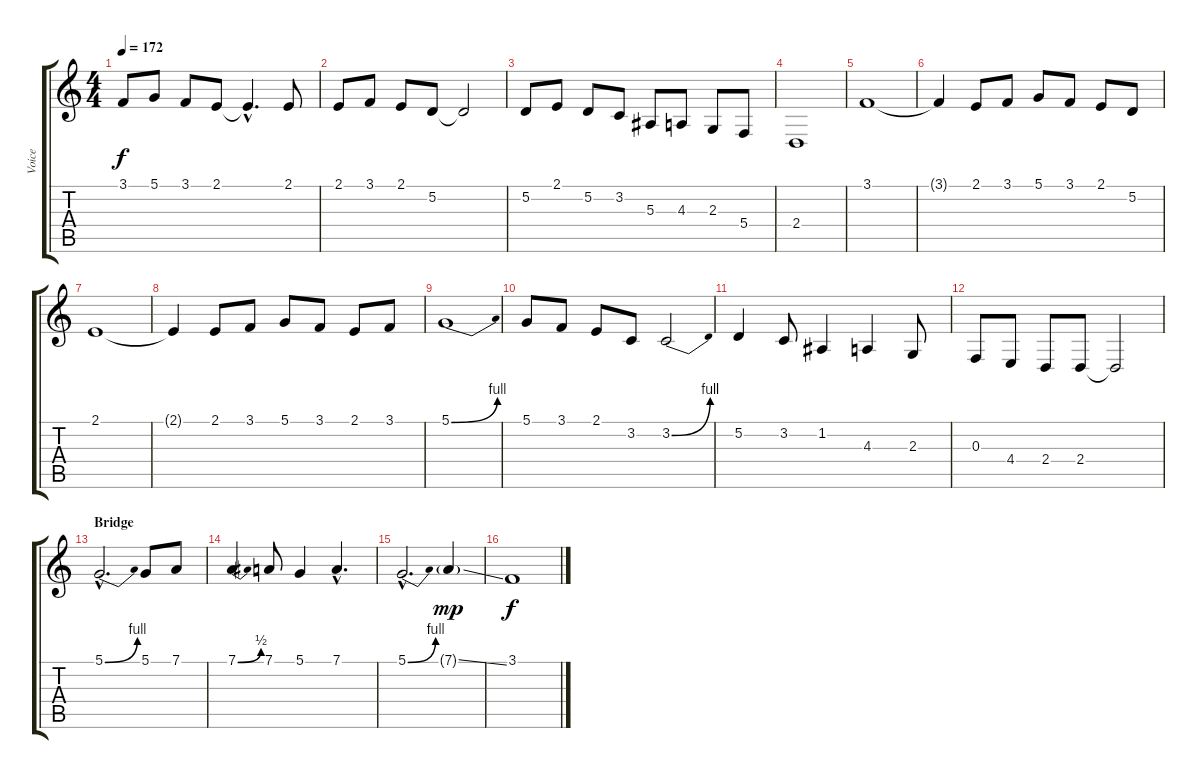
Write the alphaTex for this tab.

\track ("Voice" "Voice") {instrument synthvoice}
\staff {score tabs}
\tuning (D4 A3 F3 C3 G2 D2) {hide}
\ts (4 4)
\tempo 172
\clef g2
\ks c
3.1.8{dy f} 5.1.8 3.1.8 2.1.8 2.1{hac t}.4{d} 2.1.8 |
2.1.8 3.1.8 2.1.8 5.2.8 5.2{t}.2 |
5.2.8 2.1.8 5.2.8 3.2.8 5.3.8 4.3.8 2.3.8 5.4.8 |
2.4.1 |
3.1.1 |
3.1{t}.4 2.1.8 3.1.8 5.1.8 3.1.8 2.1.8 5.2.8 |
2.1.1 |
2.1{t}.4 2.1.8 3.1.8 5.1.8 3.1.8 2.1.8 3.1.8 |
5.1{be (bend 0 0 60 4)}.1 |
5.1.8 3.1.8 2.1.8 3.2.8 3.2{be (bend 0 0 60 4)}.2 |
5.2.4 3.2.8 1.2.4 4.3.4 2.3.8 |
0.3.8 4.4.8 2.4.8 2.4.8 2.4{t}.2 |
\section ("" "Bridge")
5.1{be (bend 0 0 60 4) hac}.2{d} 5.1.8 7.1.8 |
7.1{be (bend 0 0 60 2)}.4 7.1.8 5.1.4 7.1{hac}.4{d} |
5.1{be (bend 0 0 60 4) hac}.2{d} 7.1{ss g}.4{dy mp} |
3.1.1{dy f}
